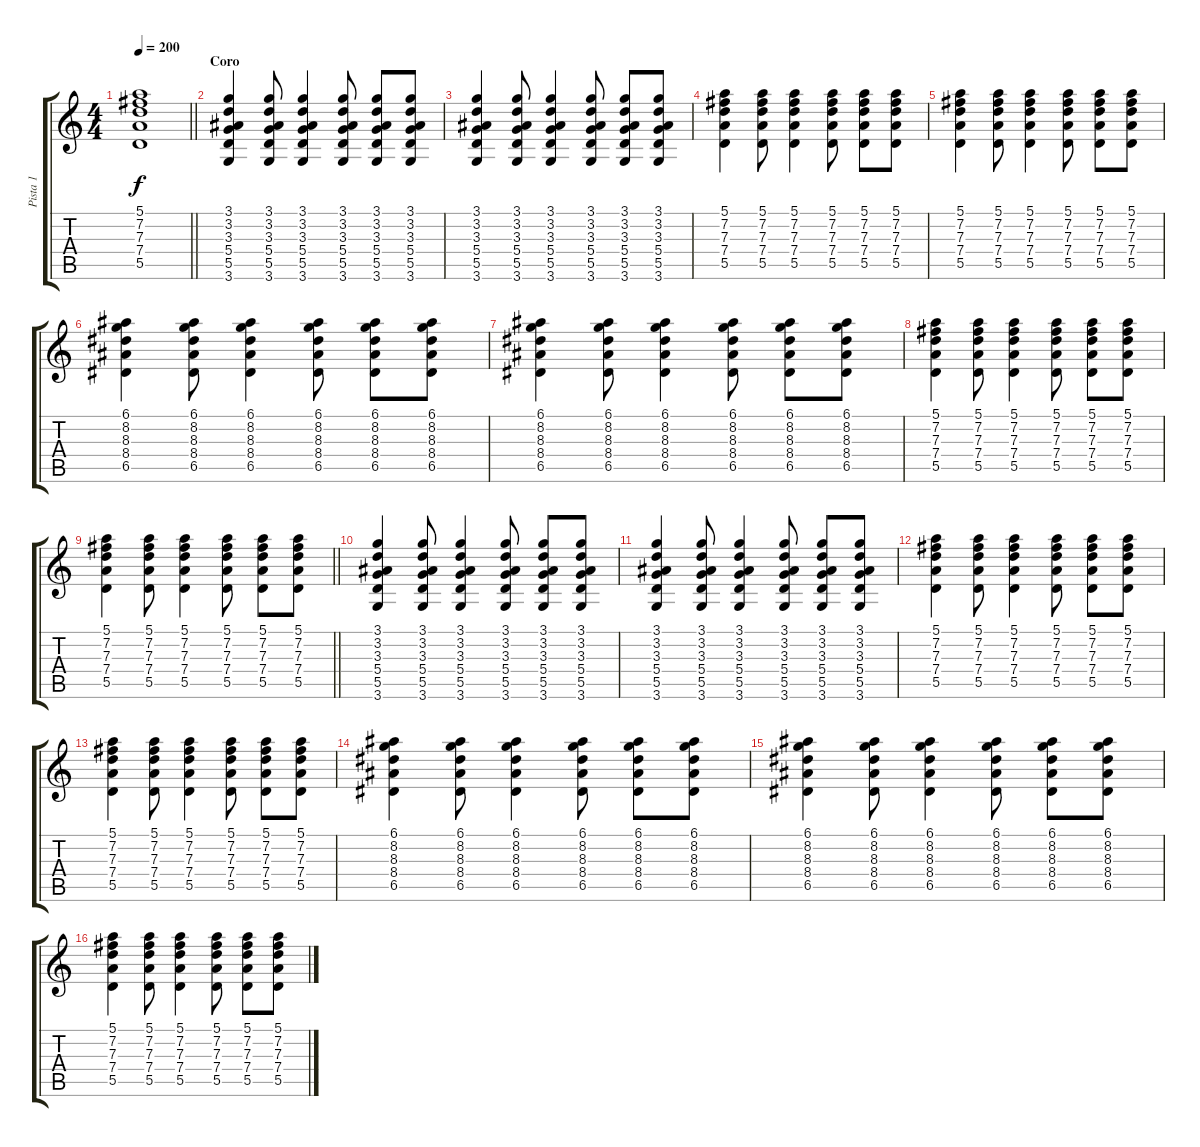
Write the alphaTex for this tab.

\track ("Pista 1" "Pista 1") {mute instrument acousticguitarnylon}
\staff {score tabs}
\tuning (E4 B3 G3 D3 A2 E2) {hide}
\ts (4 4)
\tempo 200
\clef g2
\barLineRight lightlight
\ks c
(5.1 7.2 7.3 7.4 5.5).1{dy f} |
\section ("" "Coro")
(3.1 3.2 3.3 5.4 5.5 3.6).4 (3.1 3.2 3.3 5.4 5.5 3.6).8 (3.1 3.2 3.3 5.4 5.5 3.6).4 (3.1 3.2 3.3 5.4 5.5 3.6).8 (3.1 3.2 3.3 5.4 5.5 3.6).8 (3.1 3.2 3.3 5.4 5.5 3.6).8 |
(3.1 3.2 3.3 5.4 5.5 3.6).4 (3.1 3.2 3.3 5.4 5.5 3.6).8 (3.1 3.2 3.3 5.4 5.5 3.6).4 (3.1 3.2 3.3 5.4 5.5 3.6).8 (3.1 3.2 3.3 5.4 5.5 3.6).8 (3.1 3.2 3.3 5.4 5.5 3.6).8 |
(5.1 7.2 7.3 7.4 5.5).4 (5.1 7.2 7.3 7.4 5.5).8 (5.1 7.2 7.3 7.4 5.5).4 (5.1 7.2 7.3 7.4 5.5).8 (5.1 7.2 7.3 7.4 5.5).8 (5.1 7.2 7.3 7.4 5.5).8 |
(5.1 7.2 7.3 7.4 5.5).4 (5.1 7.2 7.3 7.4 5.5).8 (5.1 7.2 7.3 7.4 5.5).4 (5.1 7.2 7.3 7.4 5.5).8 (5.1 7.2 7.3 7.4 5.5).8 (5.1 7.2 7.3 7.4 5.5).8 |
(6.1 8.2 8.3 8.4 6.5).4 (6.1 8.2 8.3 8.4 6.5).8 (6.1 8.2 8.3 8.4 6.5).4 (6.1 8.2 8.3 8.4 6.5).8 (6.1 8.2 8.3 8.4 6.5).8 (6.1 8.2 8.3 8.4 6.5).8 |
(6.1 8.2 8.3 8.4 6.5).4 (6.1 8.2 8.3 8.4 6.5).8 (6.1 8.2 8.3 8.4 6.5).4 (6.1 8.2 8.3 8.4 6.5).8 (6.1 8.2 8.3 8.4 6.5).8 (6.1 8.2 8.3 8.4 6.5).8 |
(5.1 7.2 7.3 7.4 5.5).4 (5.1 7.2 7.3 7.4 5.5).8 (5.1 7.2 7.3 7.4 5.5).4 (5.1 7.2 7.3 7.4 5.5).8 (5.1 7.2 7.3 7.4 5.5).8 (5.1 7.2 7.3 7.4 5.5).8 |
\barLineRight lightlight
(5.1 7.2 7.3 7.4 5.5).4 (5.1 7.2 7.3 7.4 5.5).8 (5.1 7.2 7.3 7.4 5.5).4 (5.1 7.2 7.3 7.4 5.5).8 (5.1 7.2 7.3 7.4 5.5).8 (5.1 7.2 7.3 7.4 5.5).8 |
\section ("" "")
(3.1 3.2 3.3 5.4 5.5 3.6).4 (3.1 3.2 3.3 5.4 5.5 3.6).8 (3.1 3.2 3.3 5.4 5.5 3.6).4 (3.1 3.2 3.3 5.4 5.5 3.6).8 (3.1 3.2 3.3 5.4 5.5 3.6).8 (3.1 3.2 3.3 5.4 5.5 3.6).8 |
(3.1 3.2 3.3 5.4 5.5 3.6).4 (3.1 3.2 3.3 5.4 5.5 3.6).8 (3.1 3.2 3.3 5.4 5.5 3.6).4 (3.1 3.2 3.3 5.4 5.5 3.6).8 (3.1 3.2 3.3 5.4 5.5 3.6).8 (3.1 3.2 3.3 5.4 5.5 3.6).8 |
(5.1 7.2 7.3 7.4 5.5).4 (5.1 7.2 7.3 7.4 5.5).8 (5.1 7.2 7.3 7.4 5.5).4 (5.1 7.2 7.3 7.4 5.5).8 (5.1 7.2 7.3 7.4 5.5).8 (5.1 7.2 7.3 7.4 5.5).8 |
(5.1 7.2 7.3 7.4 5.5).4 (5.1 7.2 7.3 7.4 5.5).8 (5.1 7.2 7.3 7.4 5.5).4 (5.1 7.2 7.3 7.4 5.5).8 (5.1 7.2 7.3 7.4 5.5).8 (5.1 7.2 7.3 7.4 5.5).8 |
(6.1 8.2 8.3 8.4 6.5).4 (6.1 8.2 8.3 8.4 6.5).8 (6.1 8.2 8.3 8.4 6.5).4 (6.1 8.2 8.3 8.4 6.5).8 (6.1 8.2 8.3 8.4 6.5).8 (6.1 8.2 8.3 8.4 6.5).8 |
(6.1 8.2 8.3 8.4 6.5).4 (6.1 8.2 8.3 8.4 6.5).8 (6.1 8.2 8.3 8.4 6.5).4 (6.1 8.2 8.3 8.4 6.5).8 (6.1 8.2 8.3 8.4 6.5).8 (6.1 8.2 8.3 8.4 6.5).8 |
(5.1 7.2 7.3 7.4 5.5).4 (5.1 7.2 7.3 7.4 5.5).8 (5.1 7.2 7.3 7.4 5.5).4 (5.1 7.2 7.3 7.4 5.5).8 (5.1 7.2 7.3 7.4 5.5).8 (5.1 7.2 7.3 7.4 5.5).8
